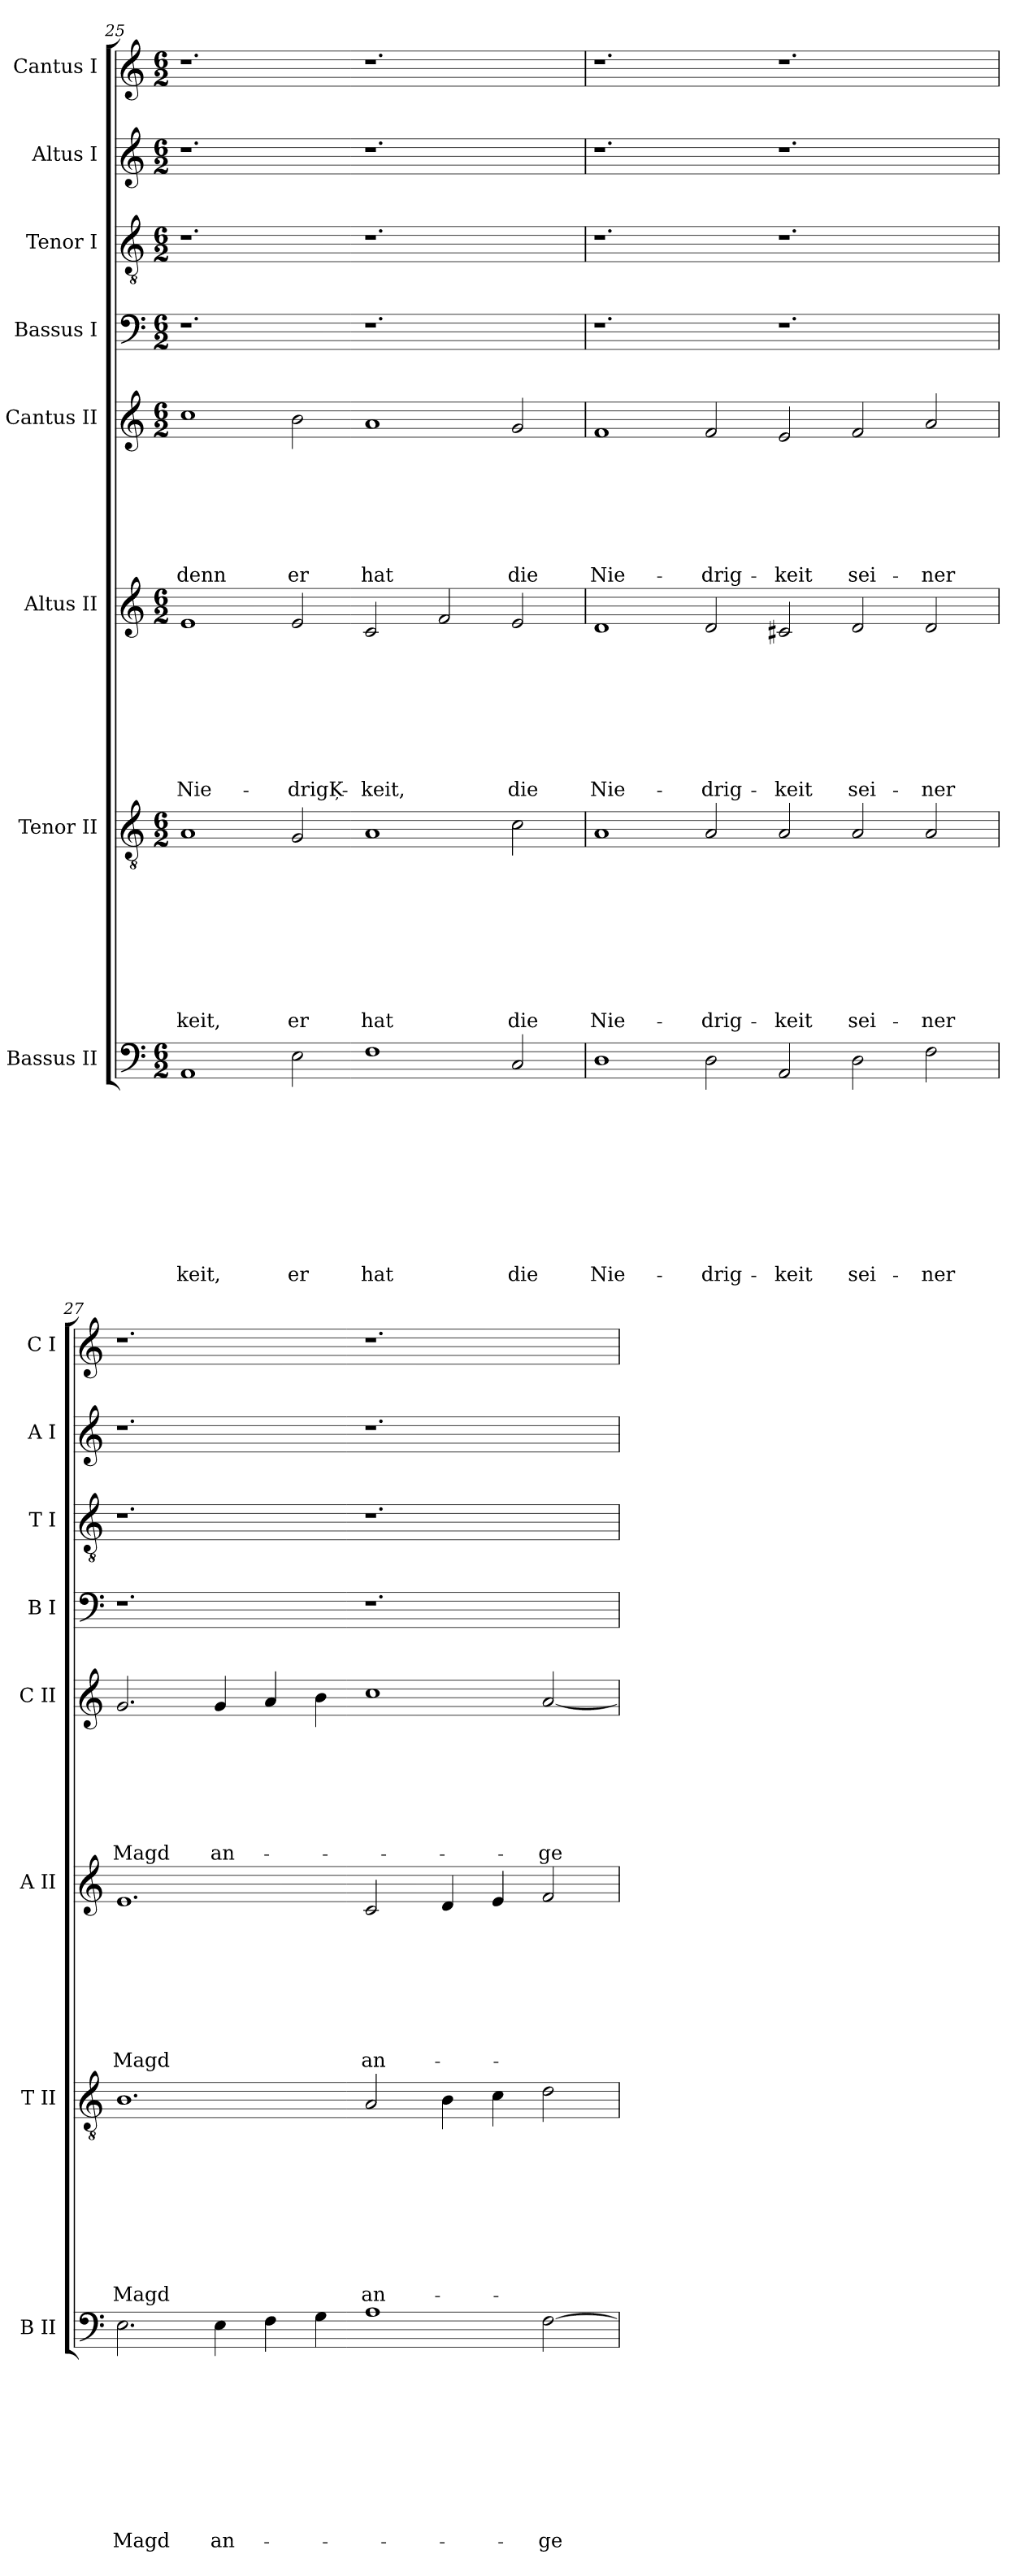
**kern	**text	**text	**text	**text	**text	**text	**text	**text	**text	**text	**kern	**text	**text	**text	**text	**text	**text	**text	**text	**text	**kern	**text	**text	**text	**text	**text	**text	**text	**text	**kern	**text	**text	**text	**text	**text	**text	**text	**kern	**kern	**kern	**kern
*part8	*part8	*part8	*part8	*part8	*part8	*part8	*part8	*part8	*part8	*part8	*part7	*part7	*part7	*part7	*part7	*part7	*part7	*part7	*part7	*part7	*part6	*part6	*part6	*part6	*part6	*part6	*part6	*part6	*part6	*part5	*part5	*part5	*part5	*part5	*part5	*part5	*part5	*part4	*part3	*part2	*part1
*staff8	*staff8	*staff8	*staff8	*staff8	*staff8	*staff8	*staff8	*staff8	*staff8	*staff8	*staff7	*staff7	*staff7	*staff7	*staff7	*staff7	*staff7	*staff7	*staff7	*staff7	*staff6	*staff6	*staff6	*staff6	*staff6	*staff6	*staff6	*staff6	*staff6	*staff5	*staff5	*staff5	*staff5	*staff5	*staff5	*staff5	*staff5	*staff4	*staff3	*staff2	*staff1
*I"Bassus II	*	*	*	*	*	*	*	*	*	*	*I"Tenor II	*	*	*	*	*	*	*	*	*	*I"Altus II	*	*	*	*	*	*	*	*	*I"Cantus II	*	*	*	*	*	*	*	*I"Bassus I	*I"Tenor I	*I"Altus I	*I"Cantus I
*I'B II	*	*	*	*	*	*	*	*	*	*	*I'T II	*	*	*	*	*	*	*	*	*	*I'A II	*	*	*	*	*	*	*	*	*I'C II	*	*	*	*	*	*	*	*I'B I	*I'T I	*I'A I	*I'C I
!!LO:PB:g=z
*clefF4	*	*	*	*	*	*	*	*	*	*	*clefGv2	*	*	*	*	*	*	*	*	*	*clefG2	*	*	*	*	*	*	*	*	*clefG2	*	*	*	*	*	*	*	*clefF4	*clefGv2	*clefG2	*clefG2
*k[]	*	*	*	*	*	*	*	*	*	*	*k[]	*	*	*	*	*	*	*	*	*	*k[]	*	*	*	*	*	*	*	*	*k[]	*	*	*	*	*	*	*	*k[]	*k[]	*k[]	*k[]
*C:	*	*	*	*	*	*	*	*	*	*	*C:	*	*	*	*	*	*	*	*	*	*C:	*	*	*	*	*	*	*	*	*C:	*	*	*	*	*	*	*	*C:	*C:	*C:	*C:
*M6/2	*	*	*	*	*	*	*	*	*	*	*M6/2	*	*	*	*	*	*	*	*	*	*M6/2	*	*	*	*	*	*	*	*	*M6/2	*	*	*	*	*	*	*	*M6/2	*M6/2	*M6/2	*M6/2
=25	=25	=25	=25	=25	=25	=25	=25	=25	=25	=25	=25	=25	=25	=25	=25	=25	=25	=25	=25	=25	=25	=25	=25	=25	=25	=25	=25	=25	=25	=25	=25	=25	=25	=25	=25	=25	=25	=25	=25	=25	=25
!	!	!	!	!	!	!	!	!	!	!LO:LY:b	!	!	!	!	!	!	!	!	!	!LO:LY:b	!	!	!	!	!	!	!	!	!LO:LY:b	!	!	!	!	!	!	!	!LO:LY:b	!	!	!	!
1AA	.	.	.	.	.	.	.	.	.	-keit,	1A	.	.	.	.	.	.	.	.	-keit,	1e	.	.	.	.	.	.	.	Nie-	1cc	.	.	.	.	.	.	denn	1.r	1.r	1.r	1.r
!	!	!	!	!	!	!	!	!	!	!LO:LY:b	!	!	!	!	!	!	!	!	!	!LO:LY:b	!	!	!	!	!	!	!	!	!LO:LY:b	!	!	!	!	!	!	!	!LO:LY:b	!	!	!	!
2E\	.	.	.	.	.	.	.	.	.	er	2G/	.	.	.	.	.	.	.	.	er	2e/	.	.	.	.	.	.	.	-drigĶ-	2b\	.	.	.	.	.	.	er	.	.	.	.
!	!	!	!	!	!	!	!	!	!	!LO:LY:b	!	!	!	!	!	!	!	!	!	!LO:LY:b	!	!	!	!	!	!	!	!	!LO:LY:b	!	!	!	!	!	!	!	!LO:LY:b	!	!	!	!
1F	.	.	.	.	.	.	.	.	.	hat	1A	.	.	.	.	.	.	.	.	hat	2c/	.	.	.	.	.	.	.	-keit,	1a	.	.	.	.	.	.	hat	1.r	1.r	1.r	1.r
.	.	.	.	.	.	.	.	.	.	.	.	.	.	.	.	.	.	.	.	.	2f/	.	.	.	.	.	.	.	.	.	.	.	.	.	.	.	.	.	.	.	.
!	!	!	!	!	!	!	!	!	!	!LO:LY:b	!	!	!	!	!	!	!	!	!	!LO:LY:b	!	!	!	!	!	!	!	!	!LO:LY:b	!	!	!	!	!	!	!	!LO:LY:b	!	!	!	!
2C/	.	.	.	.	.	.	.	.	.	die	2c\	.	.	.	.	.	.	.	.	die	2e/	.	.	.	.	.	.	.	die	2g/	.	.	.	.	.	.	die	.	.	.	.
=26	=26	=26	=26	=26	=26	=26	=26	=26	=26	=26	=26	=26	=26	=26	=26	=26	=26	=26	=26	=26	=26	=26	=26	=26	=26	=26	=26	=26	=26	=26	=26	=26	=26	=26	=26	=26	=26	=26	=26	=26	=26
!	!	!	!	!	!	!	!	!	!	!LO:LY:b	!	!	!	!	!	!	!	!	!	!LO:LY:b	!	!	!	!	!	!	!	!	!LO:LY:b	!	!	!	!	!	!	!	!LO:LY:b	!	!	!	!
1D	.	.	.	.	.	.	.	.	.	Nie-	1A	.	.	.	.	.	.	.	.	Nie-	1d	.	.	.	.	.	.	.	Nie-	1f	.	.	.	.	.	.	Nie-	1.r	1.r	1.r	1.r
!	!	!	!	!	!	!	!	!	!	!LO:LY:b	!	!	!	!	!	!	!	!	!	!LO:LY:b	!	!	!	!	!	!	!	!	!LO:LY:b	!	!	!	!	!	!	!	!LO:LY:b	!	!	!	!
2D\	.	.	.	.	.	.	.	.	.	-drig-	2A/	.	.	.	.	.	.	.	.	-drig-	2d/	.	.	.	.	.	.	.	-drig-	2f/	.	.	.	.	.	.	-drig-	.	.	.	.
!	!	!	!	!	!	!	!	!	!	!LO:LY:b	!	!	!	!	!	!	!	!	!	!LO:LY:b	!	!	!	!	!	!	!	!	!LO:LY:b	!	!	!	!	!	!	!	!LO:LY:b	!	!	!	!
2AA/	.	.	.	.	.	.	.	.	.	-keit	2A/	.	.	.	.	.	.	.	.	-keit	2c#X/	.	.	.	.	.	.	.	-keit	2e/	.	.	.	.	.	.	-keit	1.r	1.r	1.r	1.r
!	!	!	!	!	!	!	!	!	!	!LO:LY:b	!	!	!	!	!	!	!	!	!	!LO:LY:b	!	!	!	!	!	!	!	!	!LO:LY:b	!	!	!	!	!	!	!	!LO:LY:b	!	!	!	!
2D\	.	.	.	.	.	.	.	.	.	sei-	2A/	.	.	.	.	.	.	.	.	sei-	2d/	.	.	.	.	.	.	.	sei-	2f/	.	.	.	.	.	.	sei-	.	.	.	.
!	!	!	!	!	!	!	!	!	!	!LO:LY:b	!	!	!	!	!	!	!	!	!	!LO:LY:b	!	!	!	!	!	!	!	!	!LO:LY:b	!	!	!	!	!	!	!	!LO:LY:b	!	!	!	!
2F\	.	.	.	.	.	.	.	.	.	-ner	2A/	.	.	.	.	.	.	.	.	-ner	2d/	.	.	.	.	.	.	.	-ner	2a/	.	.	.	.	.	.	-ner	.	.	.	.
=27	=27	=27	=27	=27	=27	=27	=27	=27	=27	=27	=27	=27	=27	=27	=27	=27	=27	=27	=27	=27	=27	=27	=27	=27	=27	=27	=27	=27	=27	=27	=27	=27	=27	=27	=27	=27	=27	=27	=27	=27	=27
!	!	!	!	!	!	!	!	!	!	!LO:LY:b	!	!	!	!	!	!	!	!	!	!LO:LY:b	!	!	!	!	!	!	!	!	!LO:LY:b	!	!	!	!	!	!	!	!LO:LY:b	!	!	!	!
2.E\	.	.	.	.	.	.	.	.	.	Magd	1.B	.	.	.	.	.	.	.	.	Magd	1.e	.	.	.	.	.	.	.	Magd	2.g/	.	.	.	.	.	.	Magd	1.r	1.r	1.r	1.r
!	!	!	!	!	!	!	!	!	!	!LO:LY:b	!	!	!	!	!	!	!	!	!	!	!	!	!	!	!	!	!	!	!	!	!	!	!	!	!	!	!LO:LY:b	!	!	!	!
4E\	.	.	.	.	.	.	.	.	.	an-	.	.	.	.	.	.	.	.	.	.	.	.	.	.	.	.	.	.	.	4g/	.	.	.	.	.	.	an-	.	.	.	.
4F\	.	.	.	.	.	.	.	.	.	.	.	.	.	.	.	.	.	.	.	.	.	.	.	.	.	.	.	.	.	4a/	.	.	.	.	.	.	.	.	.	.	.
4G\	.	.	.	.	.	.	.	.	.	.	.	.	.	.	.	.	.	.	.	.	.	.	.	.	.	.	.	.	.	4b\	.	.	.	.	.	.	.	.	.	.	.
!	!	!	!	!	!	!	!	!	!	!	!	!	!	!	!	!	!	!	!	!LO:LY:b	!	!	!	!	!	!	!	!	!LO:LY:b	!	!	!	!	!	!	!	!	!	!	!	!
1A	.	.	.	.	.	.	.	.	.	.	2A/	.	.	.	.	.	.	.	.	an-	2c/	.	.	.	.	.	.	.	an-	1cc	.	.	.	.	.	.	.	1.r	1.r	1.r	1.r
.	.	.	.	.	.	.	.	.	.	.	4B\	.	.	.	.	.	.	.	.	.	4d/	.	.	.	.	.	.	.	.	.	.	.	.	.	.	.	.	.	.	.	.
.	.	.	.	.	.	.	.	.	.	.	4c\	.	.	.	.	.	.	.	.	.	4e/	.	.	.	.	.	.	.	.	.	.	.	.	.	.	.	.	.	.	.	.
!	!	!	!	!	!	!	!	!	!	!LO:LY:b	!	!	!	!	!	!	!	!	!	!	!	!	!	!	!	!	!	!	!	!	!	!	!	!	!	!	!LO:LY:b	!	!	!	!
[>2F\	.	.	.	.	.	.	.	.	.	-ge-	2d\	.	.	.	.	.	.	.	.	.	2f/	.	.	.	.	.	.	.	.	[<2a/	.	.	.	.	.	.	-ge-	.	.	.	.
=	=	=	=	=	=	=	=	=	=	=	=	=	=	=	=	=	=	=	=	=	=	=	=	=	=	=	=	=	=	=	=	=	=	=	=	=	=	=	=	=	=
*-	*-	*-	*-	*-	*-	*-	*-	*-	*-	*-	*-	*-	*-	*-	*-	*-	*-	*-	*-	*-	*-	*-	*-	*-	*-	*-	*-	*-	*-	*-	*-	*-	*-	*-	*-	*-	*-	*-	*-	*-	*-
